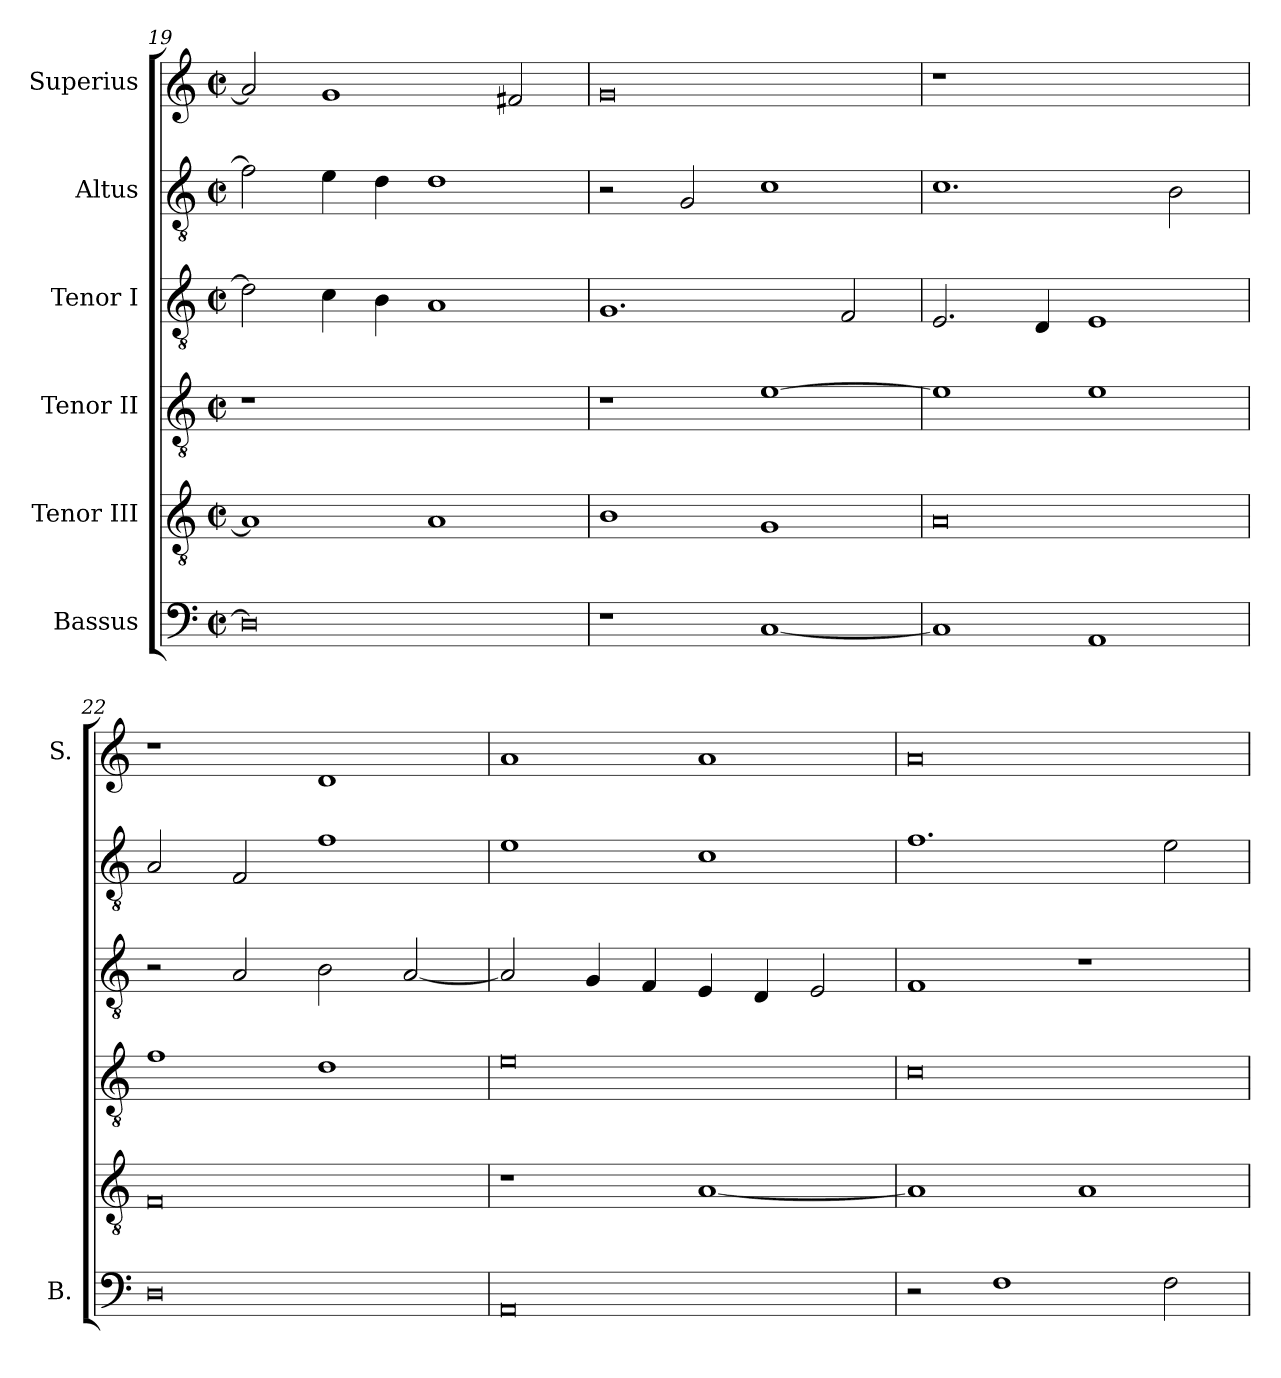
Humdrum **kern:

**kern	**kern	**kern	**kern	**kern	**kern
*part6	*part5	*part4	*part3	*part2	*part1
*staff6	*staff5	*staff4	*staff3	*staff2	*staff1
*I"Bassus	*I"Tenor III	*I"Tenor II	*I"Tenor I	*I"Altus	*I"Superius
*I'B.	*	*	*	*	*I'S.
*clefF4	*clefGv2	*clefGv2	*clefGv2	*clefGv2	*clefG2
*	*ITrd7c12	*ITrd7c12	*ITrd7c12	*ITrd7c12	*
*k[]	*k[]	*k[]	*k[]	*k[]	*k[]
*C:	*C:	*C:	*C:	*C:	*C:
*M2/2	*M2/2	*M2/2	*M2/2	*M2/2	*M2/2
*met(c|)	*met(c|)	*met(c|)	*met(c|)	*met(c|)	*met(c|)
=19	=19	=19	=19	=19	=19
!	!	!LO:N:vis=1	!	!	!
0Di]	1AAi]	1r	2Di\]	2Fi\]	2ai/]
.	.	.	4Ci\	4Ei\	1gi
.	.	.	4BBi\	4Di\	.
.	1AAi	1ryy	1AAi	1Di	.
.	.	.	.	.	2f#Xi/
=20	=20	=20	=20	=20	=20
1r	1BBi	1r	1.GGi	2r	0gi
.	.	.	.	2GGi/	.
[<1Ci	1GGi	[>1Ei	.	1Ci	.
.	.	.	2FFi/	.	.
=21	=21	=21	=21	=21	=21
!	!	!	!	!	!LO:N:vis=1
1Ci]	0AAi	1Ei]	2.EEi/	1.Ci	1r
.	.	.	4DDi/	.	.
1AAi	.	1Ei	1EEi	.	1ryy
.	.	.	.	2BBi\	.
!!LO:PB:g=z
=22	=22	=22	=22	=22	=22
0Di	0FFi	1Fi	2r	2AAi/	1r
.	.	.	2AAi/	2FFi/	.
.	.	1Di	2BBi\	1Fi	1di
.	.	.	[<2AAi/	.	.
=23	=23	=23	=23	=23	=23
0AAi	1r	0Ei	2AAi/]	1Ei	1ai
.	.	.	4GGi/	.	.
.	.	.	4FFi/	.	.
.	[<1AAi	.	4EEi/	1Ci	1ai
.	.	.	4DDi/	.	.
.	.	.	2EEi/	.	.
=24	=24	=24	=24	=24	=24
2r	1AAi]	0Ci	1FFi	1.Fi	0ai
1Fi	.	.	.	.	.
.	1AAi	.	1r	.	.
2Fi\	.	.	.	2Ei\	.
=	=	=	=	=	=
*-	*-	*-	*-	*-	*-
